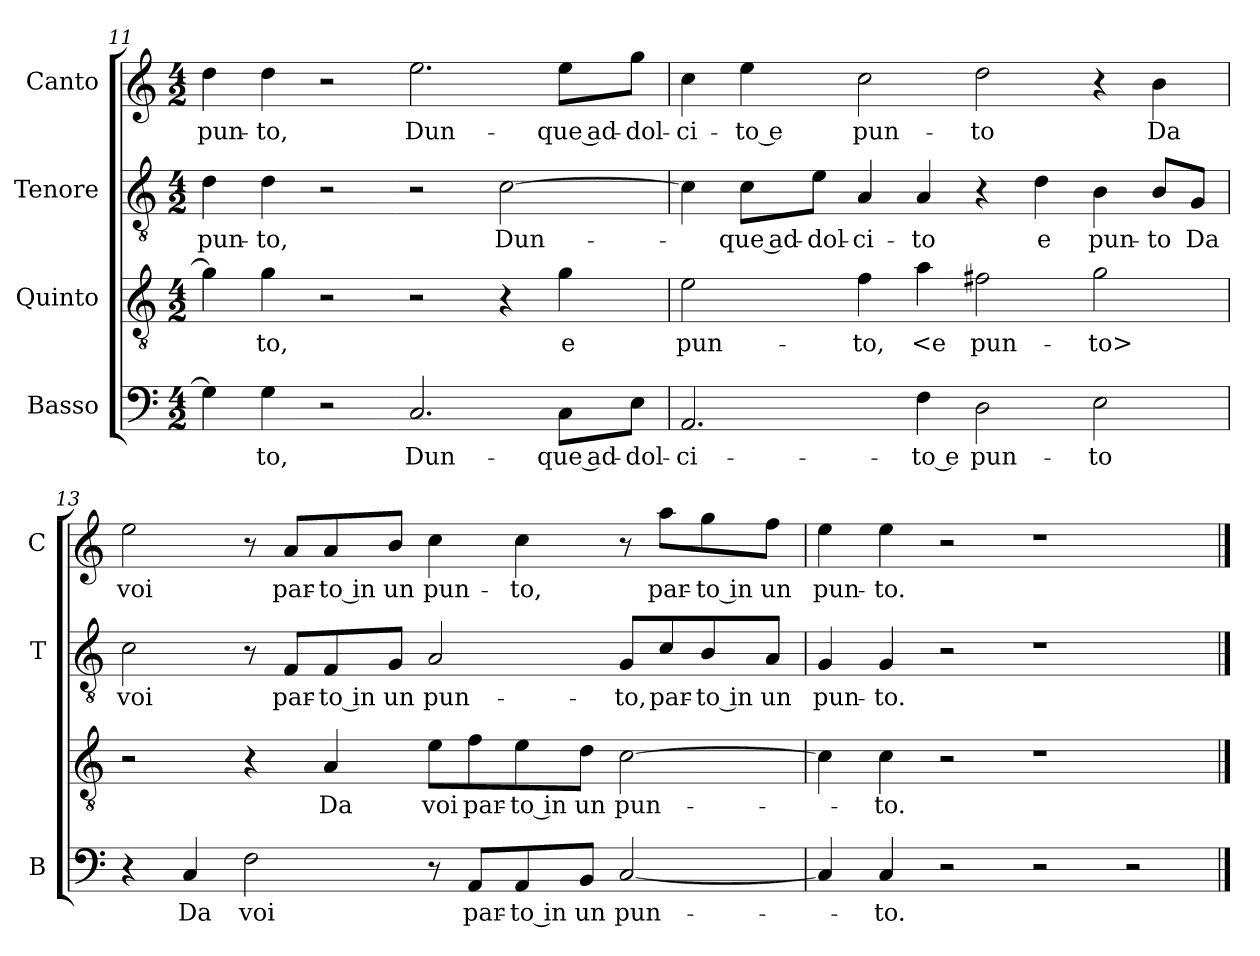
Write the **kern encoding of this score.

**kern	**text	**kern	**text	**kern	**text	**kern	**text
*part4	*part4	*part3	*part3	*part2	*part2	*part1	*part1
*staff4	*staff4	*staff3	*staff3	*staff2	*staff2	*staff1	*staff1
*I"Basso	*	*I"Quinto	*	*I"Tenore	*	*I"Canto	*
*I'B	*	*	*	*I'T	*	*I'C	*
*clefF4	*	*clefGv2	*	*clefGv2	*	*clefG2	*
*k[]	*	*k[]	*	*k[]	*	*k[]	*
*M4/2	*	*M4/2	*	*M4/2	*	*M4/2	*
=11	=11	=11	=11	=11	=11	=11	=11
4G]	.	4g]	.	4d	pun-	4dd	pun-
4G	-to,	4g	-to,	4d	-to,	4dd	-to,
2r	.	2r	.	2r	.	2r	.
2.C	Dun-	2r	.	2r	.	2.ee	Dun-
.	.	4r	.	[2c	Dun-	.	.
8C\L	-que ad-	4g	e	.	.	8ee\L	-que ad-
8E\J	-dol-	.	.	.	.	8gg\J	-dol-
=12	=12	=12	=12	=12	=12	=12	=12
2.AA	-ci-	2e	pun-	4c]	.	4cc	-ci-
.	.	.	.	8c\L	-que ad-	4ee	-to e
.	.	.	.	8e\J	-dol-	.	.
.	.	4f	-to,	4A	-ci-	2cc	pun-
4F	-to e	4a	<e	4A	-to	.	.
2D	pun-	2f#X	pun-	4r	.	2dd	-to
.	.	.	.	4d	e	.	.
2E	-to	2g	-to>	4B	pun-	4r	.
.	.	.	.	8B/L	-to	4b	Da
.	.	.	.	8G/J	Da	.	.
=13	=13	=13	=13	=13	=13	=13	=13
4r	.	2r	.	2c	voi	2ee	voi
4C	Da	.	.	.	.	.	.
2F	voi	4r	.	8r	.	8r	.
.	.	.	.	8F/L	par-	8a/L	par-
.	.	4A	Da	8F/	-to in	8a/	-to in
.	.	.	.	8G/J	un	8b/J	un
8r	.	8e\L	voi	2A	pun-	4cc	pun-
8AA/L	par-	8f\	par-	.	.	.	.
8AA/	-to in	8e\	-to in	.	.	4cc	-to,
8BB/J	un	8d\J	un	.	.	.	.
[2C	pun-	[2c	pun-	8G/L	-to,	8r	.
.	.	.	.	8c/	par-	8aa\L	par-
.	.	.	.	8B/	-to in	8gg\	-to in
.	.	.	.	8A/J	un	8ff\J	un
=14	=14	=14	=14	=14	=14	=14	=14
4C]	.	4c]	.	4G	pun-	4ee	pun-
4C	-to.	4c	-to.	4G	-to.	4ee	-to.
2r	.	2r	.	2r	.	2r	.
2r	.	1r	.	1r	.	1r	.
2r	.	.	.	.	.	.	.
==	==	==	==	==	==	==	==
*-	*-	*-	*-	*-	*-	*-	*-
